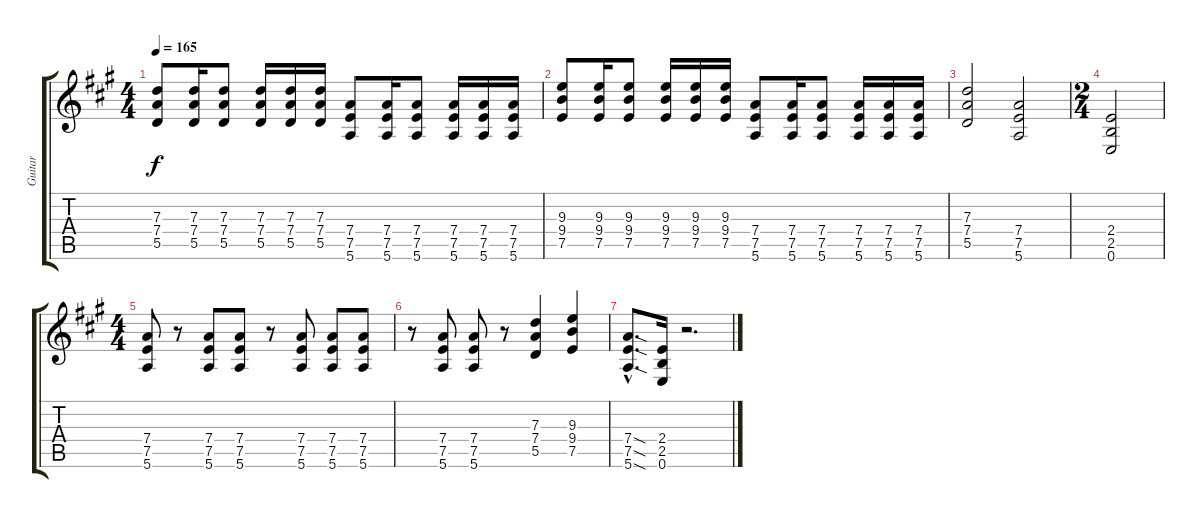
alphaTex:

\track ("Guitar" "Guitar") {instrument distortionguitar}
\staff {score tabs}
\tuning (E4 B3 G3 D3 A2 E2) {hide}
\ts (4 4)
\tempo 165
\clef g2
\ks a
(7.3 7.4 5.5).8{dy f} (7.3 7.4 5.5).16 (7.3 7.4 5.5).8 (7.3 7.4 5.5).16 (7.3 7.4 5.5).16 (7.3 7.4 5.5).16 (7.4 7.5 5.6).8 (7.4 7.5 5.6).16 (7.4 7.5 5.6).8 (7.4 7.5 5.6).16 (7.4 7.5 5.6).16 (7.4 7.5 5.6).16 |
(9.3 9.4 7.5).8 (9.3 9.4 7.5).16 (9.3 9.4 7.5).8 (9.3 9.4 7.5).16 (9.3 9.4 7.5).16 (9.3 9.4 7.5).16 (7.4 7.5 5.6).8 (7.4 7.5 5.6).16 (7.4 7.5 5.6).8 (7.4 7.5 5.6).16 (7.4 7.5 5.6).16 (7.4 7.5 5.6).16 |
(7.3 7.4 5.5).2 (7.4 7.5 5.6).2 |
\ts (2 4)
(2.4 2.5 0.6).2 |
\ts (4 4)
(7.4 7.5 5.6).8 r.8 (7.4 7.5 5.6).8 (7.4 7.5 5.6).8 r.8 (7.4 7.5 5.6).8 (7.4 7.5 5.6).8 (7.4 7.5 5.6).8 |
r.8 (7.4 7.5 5.6).8 (7.4 7.5 5.6).8 r.8 (7.3 7.4 5.5).4 (9.3 9.4 7.5).4 |
(7.4{sod hac} 7.5{sod hac} 5.6{sod hac}).8{d} (2.4 2.5 0.6).16 r.2{d}
